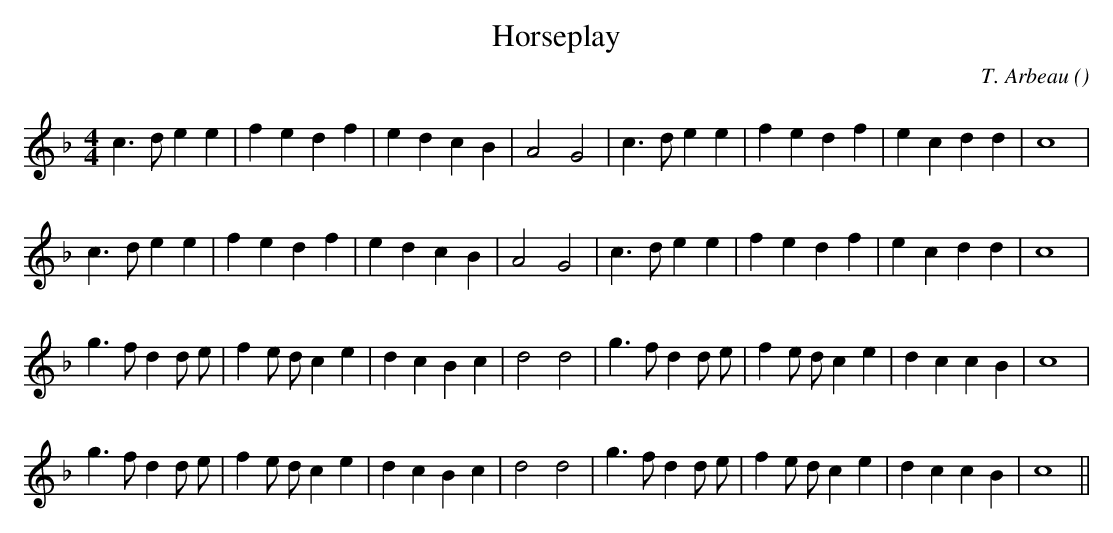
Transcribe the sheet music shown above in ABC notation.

X:1
T: Horseplay
C:T. Arbeau
O:
M:4/4
K:F
K:F
M:4/4
L:1/16
c6 d2 e4 e4 |f4 e4 d4 f4 |e4 d4 c4 B4 |A8 G8 |c6 d2 e4 e4 |f4 e4 d4 f4 |e4 c4 d4 d4 |c16 |
c6 d2 e4 e4 |f4 e4 d4 f4 |e4 d4 c4 B4 |A8 G8 |c6 d2 e4 e4 |f4 e4 d4 f4 |e4 c4 d4 d4 |c16 |
g6 f2 d4 d2 e2 |f4 e2 d2 c4 e4 |d4 c4 B4 c4 |d8 d8 |g6 f2 d4 d2 e2 |f4 e2 d2 c4 e4 |d4 c4 c4 B4 |c16 |
g6 f2 d4 d2 e2 |f4 e2 d2 c4 e4 |d4 c4 B4 c4 |d8 d8 |g6 f2 d4 d2 e2 |f4 e2 d2 c4 e4 |d4 c4 c4 B4 |c16 ||
